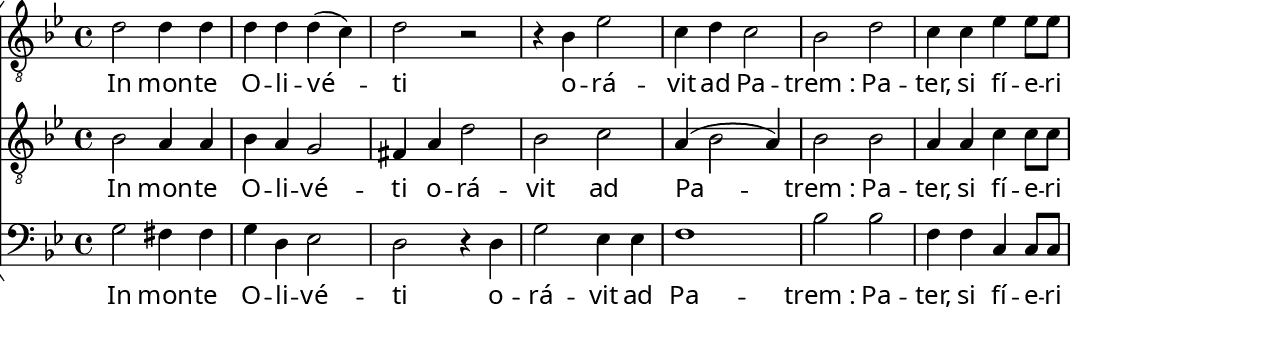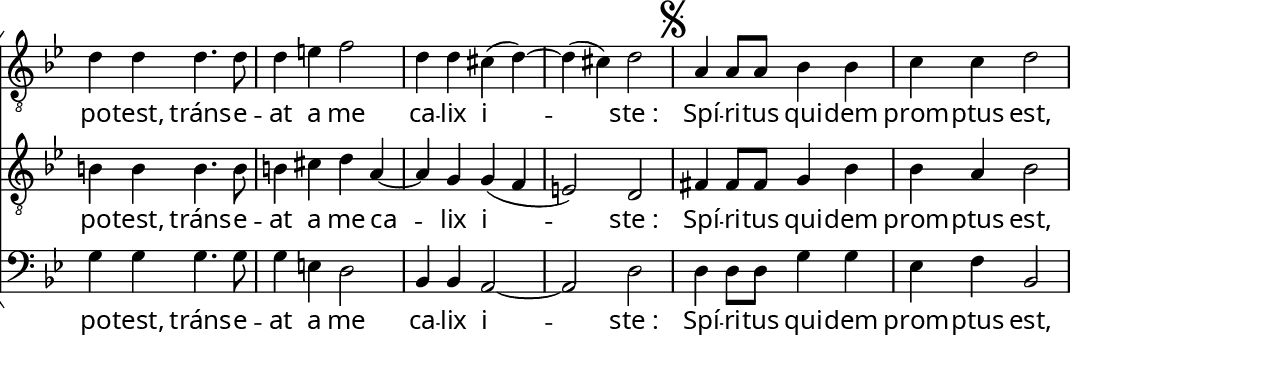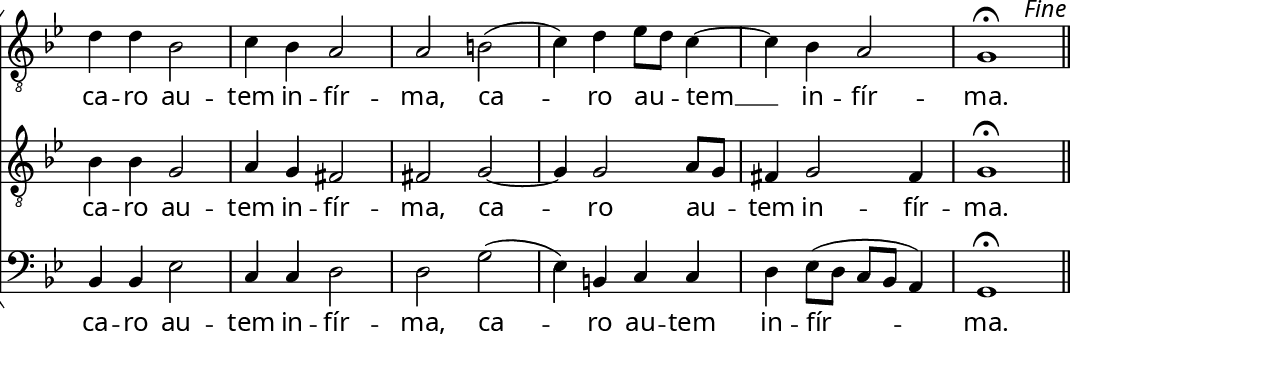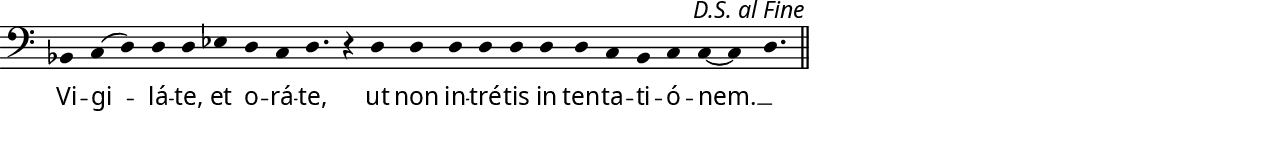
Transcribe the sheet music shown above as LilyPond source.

\header {
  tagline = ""
  composer = "Giovanni Battista Martini (1706-84)"
}
\include "english.ly"
\include "lilypond-book-preamble.ly"
\include "header.ly"

global = {
  \key bf \major
  \time 4/4
}

sopMusic = \relative c' {
  \clef "treble_8"
  d2 d4 d | d d d( c) | d2 r2 | r4 bf4 ef2 | c4 d c2 | bf2 d2 |
  c4 c ef ef8 ef | d4 d d4. d8 | d4 e f2 | d4 d cs( d) ~ | d( cs) d2 | 
  \mark \markup { \musicglyph #"scripts.segno" }
  a4 a8 a bf4 bf |
  c4 c d2 | d4 d bf2 | c4 bf a2 | a b( | c4) d ef8[ d] c4 ~ | c bf a2 | g1\fermata \bar "||"
    \override Score.RehearsalMark #'break-visibility = #begin-of-line-invisible
    \override Score.RehearsalMark #'self-alignment-X = #RIGHT
    \override Score . RehearsalMark #'font-shape = #'italic
    \override Score.RehearsalMark #'font-size = #0.5
    \mark "Fine"
}
sopWords = \lyricmode {
  \set fontSize = #0.5
  %\set vocalName = "2. "
  %\set shortVocalName = "2. "
  In mon -- te | O -- li -- vé -- | ti o -- rá -- |vit ad Pa -- trem_: Pa -- |
  ter, si fí -- e -- ri po -- test, tráns -- e -- at a me ca -- lix i -- ste_: | Spí -- ri -- tus qui -- dem |
  prom -- ptus est, | ca -- ro au -- | tem in -- fír -- | ma, ca -- ro au -- _ tem __ in -- fír -- ma.
}

altoMusic = \relative c' {
  \clef "treble_8"
  bf2 a4 a | bf4 a g2 | fs4 a d2 | bf c | a4( bf2 a4) | bf2 bf |
  a4 a c c8 c | b4 b b4. b8 | b4 cs d a ~ | a g g( f | e2) d | fs4 fs8 fs g4 bf |
  bf a bf2 | bf4 bf g2 | a4 g fs2 | fs g ~ | g4 g2 a8[ g] | fs4 g2 fs4 | g1\fermata \bar "||"
}

altoWords = \lyricmode {
  \set fontSize = #0.5
  In mon -- te | O -- li -- vé -- | ti o -- rá -- | vit ad | Pa -- | trem_: Pa -- |
  ter, si fí -- e -- ri | po -- test, tráns -- e -- | at a me ca -- lix i -- ste_: | Spí -- ri -- tus qui -- dem |
  prom -- ptus est, | ca -- ro au -- | tem in -- fír -- | ma, ca -- ro au -- _ -- tem in -- fír -- ma.
}

bassMusic = \relative a {
  \clef bass
  g2 fs4 fs | g d ef2 | d r4 d | g2 ef4 ef | f1 | bf2 bf |
  f4 f c c8 c| g'4 g g4. g8 | g4 e d2 | bf4 bf a2 ~ | a d | d4 d8 d g4 g |
  ef f bf,2 | bf4 bf ef2 | c4 c d2 | d g2( | ef4) b c c | d ef8( d c bf a4) | g1\fermata \bar "||"
}

chantMusic = \relative c {
  \clef bass
  \cadenzaOn
  bf4 c( d) d d ef d c d4. r4 d d d d d d d c bf c c ~ c d4.)
  \cadenzaOff \bar "||"
  \override Score.RehearsalMark #'break-visibility = #begin-of-line-invisible
    \override Score.RehearsalMark #'self-alignment-X = #RIGHT
    \override Score . RehearsalMark #'font-shape = #'italic
    \override Score.RehearsalMark #'font-size = #0.5
    \mark "D.S. al Fine"
}

bassWords = \lyricmode {
  \set fontSize = #0.5
  In mon -- te | O -- li -- vé -- ti o -- | rá -- vit ad | Pa -- trem_: Pa -- |
  ter, si fí -- e -- ri | po -- test, tráns -- e -- at a me ca -- lix i -- ste_: | Spí -- ri -- tus qui -- dem |
  prom -- ptus est, | ca -- ro au -- tem in -- fír -- | ma, ca -- ro au -- tem | in -- fír -- ma.
}

chantWords = \lyricmode {
  Vi -- gi -- lá -- te, et o -- rá -- te, ut non in -- tré -- tis in ten -- ta -- ti -- ó -- nem. __
}

%altoWords = \lyricmode {
%  \override StanzaNumber #'font-name = #"Garamond Premier Pro"
%  \override LyricText #'font-name = #"Garamond Premier Pro"
%}

\score {
  \new ChoirStaff <<
    \new Staff = "women" <<
      \new Voice = "sopranos"{
%        \voiceOne
        << \global \sopMusic >>
      }
    >>
    \new Lyrics = "sopranos"

    \new Staff = "women2" <<
      \new Voice = "altos" {
%        \voiceTwo
        << \global \altoMusic >>
      }
    >>
    \new Lyrics = "altos"
    
    \new Staff = "men" <<
      %\new Lyrics = "bass"
      \new Voice = "bass" {
%        \voiceOne
        << \global \bassMusic >>
      }
    >>
    \context Lyrics = "sopranos" \lyricsto "sopranos" \sopWords
    \context Lyrics = "altos" \lyricsto "altos" \altoWords
    \context Lyrics = "bass" \lyricsto "bass" \bassWords
  >>
  \layout {
    \context {
      \Staff
    }
  }
}

\score {
  \new Staff <<
    \new Voice = "chant" \chantMusic
    \new Lyrics = "chant" \lyricsto chant \chantWords
  >>
  \layout {
    \context {
      \Staff
      \remove "Time_signature_engraver"
      \override Stem #'transparent = ##t
      \override Flag #'transparent = ##t
    }
    \context {
      \Voice
      \override Stem #'length = #0
    }
  }
}

